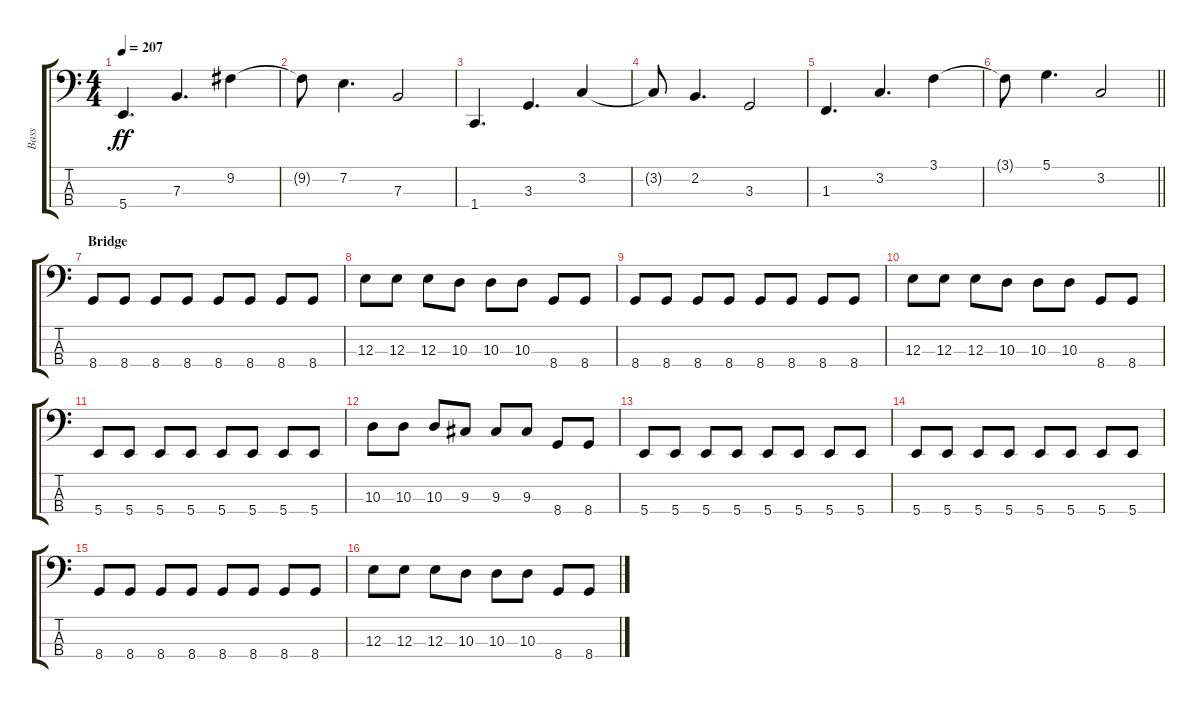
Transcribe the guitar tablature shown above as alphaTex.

\track ("Bass" "Bass") {instrument electricbassfinger}
\staff {score tabs}
\tuning (D2 A1 E1 B0) {hide}
\ts (4 4)
\tempo 207
\clef f4
\ks c
5.4.4{d dy ff} 7.3.4{d} 9.2.4 |
9.2{t}.8 7.2.4{d} 7.3.2 |
1.4.4{d} 3.3.4{d} 3.2.4 |
3.2{t}.8 2.2.4{d} 3.3.2 |
1.3.4{d} 3.2.4{d} 3.1.4 |
\barLineRight lightlight
3.1{t}.8 5.1.4{d} 3.2.2 |
\section ("" "Bridge")
8.4.8 8.4.8 8.4.8 8.4.8 8.4.8 8.4.8 8.4.8 8.4.8 |
12.3.8 12.3.8 12.3.8 10.3.8 10.3.8 10.3.8 8.4.8 8.4.8 |
8.4.8 8.4.8 8.4.8 8.4.8 8.4.8 8.4.8 8.4.8 8.4.8 |
12.3.8 12.3.8 12.3.8 10.3.8 10.3.8 10.3.8 8.4.8 8.4.8 |
5.4.8 5.4.8 5.4.8 5.4.8 5.4.8 5.4.8 5.4.8 5.4.8 |
10.3.8 10.3.8 10.3.8 9.3.8 9.3.8 9.3.8 8.4.8 8.4.8 |
5.4.8 5.4.8 5.4.8 5.4.8 5.4.8 5.4.8 5.4.8 5.4.8 |
5.4.8 5.4.8 5.4.8 5.4.8 5.4.8 5.4.8 5.4.8 5.4.8 |
8.4.8 8.4.8 8.4.8 8.4.8 8.4.8 8.4.8 8.4.8 8.4.8 |
12.3.8 12.3.8 12.3.8 10.3.8 10.3.8 10.3.8 8.4.8 8.4.8
